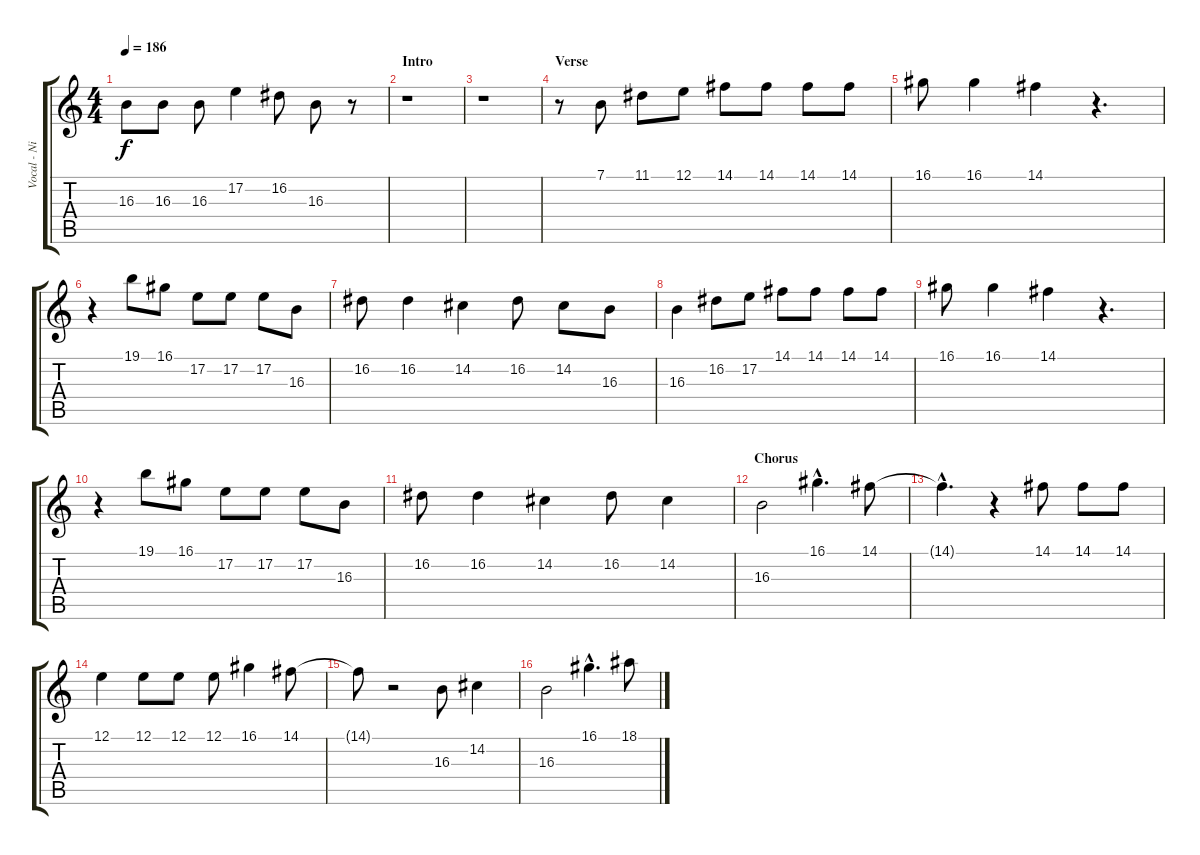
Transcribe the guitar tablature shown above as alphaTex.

\track ("Vocal - Nikola" "Vocal - Ni") {instrument flute}
\staff {score tabs}
\tuning (E4 B3 G3 D3 A2 E2) {hide}
\ts (4 4)
\tempo 186
\clef g2
\ks c
16.3.8{dy f} 16.3.8 16.3.8 17.2.4 16.2.8 16.3.8 r.8 |
\section ("" "Intro")
r.1 |
r.1 |
\section ("" "Verse")
r.8 7.1.8 11.1.8 12.1.8 14.1.8 14.1.8 14.1.8 14.1.8 |
16.1.8 16.1.4 14.1.4 r.4{d} |
r.4 19.1.8 16.1.8 17.2.8 17.2.8 17.2.8 16.3.8 |
16.2.8 16.2.4 14.2.4 16.2.8 14.2.8 16.3.8 |
16.3.4 16.2.8 17.2.8 14.1.8 14.1.8 14.1.8 14.1.8 |
16.1.8 16.1.4 14.1.4 r.4{d} |
r.4 19.1.8 16.1.8 17.2.8 17.2.8 17.2.8 16.3.8 |
16.2.8 16.2.4 14.2.4 16.2.8 14.2.4 |
\section ("" "Chorus")
16.3.2 16.1{hac}.4{d} 14.1.8 |
14.1{hac t}.4{d} r.4 14.1.8 14.1.8 14.1.8 |
12.1.4 12.1.8 12.1.8 12.1.8 16.1.4 14.1.8 |
14.1{t}.8 r.2 16.3.8 14.2.4 |
16.3.2 16.1{hac}.4{d} 18.1.8
